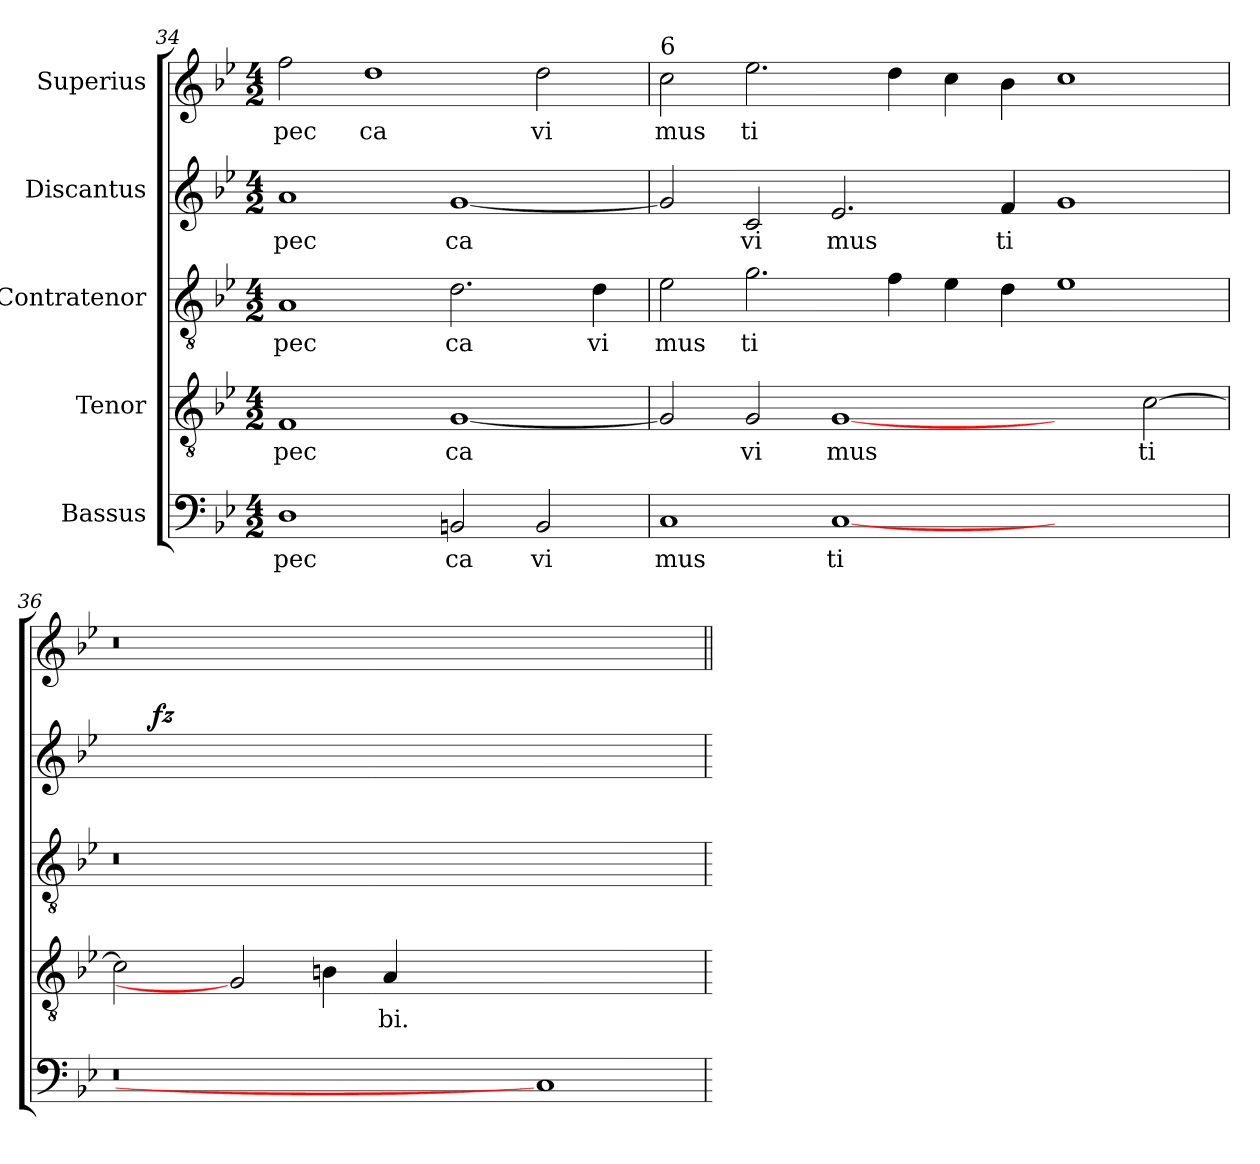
**kern	**text	**kern	**text	**kern	**text	**kern	**text	**dynam	**kern	**text
*part5	*part5	*part4	*part4	*part3	*part3	*part2	*part2	*part2	*part1	*part1
*staff5	*staff5	*staff4	*staff4	*staff3	*staff3	*staff2	*staff2	*staff2	*staff1	*staff1
*I"Bassus	*	*I"Tenor	*	*I"Contratenor	*	*I"Discantus	*	*	*I"Superius	*
*clefF4	*	*clefGv2	*	*clefGv2	*	*clefG2	*	*	*clefG2	*
*k[b-e-]	*	*k[b-e-]	*	*k[b-e-]	*	*k[b-e-]	*	*	*k[b-e-]	*
*B-:	*	*B-:	*	*B-:	*	*B-:	*	*	*B-:	*
*M4/2	*	*M4/2	*	*M4/2	*	*M4/2	*	*	*M4/2	*
=34	=34	=34	=34	=34	=34	=34	=34	=34	=34	=34
!	!LO:LY:b:cj	!	!LO:LY:b:cj	!	!LO:LY:b:cj	!	!LO:LY:b:cj	!	!	!LO:LY:b:cj
1D	pec	1F	pec	1A	pec	1a	pec	.	2ff\	pec
!	!	!	!	!	!	!	!	!	!	!LO:LY:b:cj
.	.	.	.	.	.	.	.	.	1dd	ca
!	!LO:LY:b:cj	!	!LO:LY:b:cj	!	!LO:LY:b:cj	!	!LO:LY:b:cj	!	!	!
2BBn/	ca	[<1G	ca	2.d\	ca	[<1g	ca	.	.	.
!	!LO:LY:b:cj	!	!	!	!	!	!	!	!	!LO:LY:b:cj
2BB/	vi	.	.	.	.	.	.	.	2dd\	vi
!	!	!	!	!	!LO:LY:b:cj	!	!	!	!	!
.	.	.	.	4d\	vi	.	.	.	.	.
=35	=35	=35	=35	=35	=35	=35	=35	=35	=35	=35
!	!	!	!	!	!	!	!	!	!LO:TX:a:t=6	!
!	!LO:LY:b:cj	!	!	!	!LO:LY:b:cj	!	!	!	!	!LO:LY:b:cj
1C	mus	2G/]	.	2e-\	mus	2g/]	.	.	2cc>\	mus
!	!	!	!LO:LY:b:cj	!	!LO:LY:b:cj	!	!LO:LY:b:cj	!	!	!LO:LY:b:cj
.	.	2G/	vi	2.g\	ti	2c/	vi	.	2.ee-\	ti
!	!LO:LY:b:cj	!	!LO:LY:b:cj	!	!	!	!LO:LY:b:cj	!	!	!
[1C	ti	[1G	mus	.	.	2.e-/	mus	.	.	.
.	.	.	.	4f\	.	.	.	.	4dd\	.
.	.	.	.	4e-\	.	.	.	.	4cc\	.
!	!	!	!	!	!	!	!LO:LY:b:cj	!	!	!
.	.	.	.	4d\	.	4f/	ti	.	4b-\	.
1ryy	.	2ryy	.	1e-	.	1g	.	.	1cc	.
!	!	!	!LO:LY:b:cj	!	!	!	!	!	!	!
.	.	[>2c\	ti	.	.	.	.	.	.	.
=36	=36	=36	=36	=36	=36	=36	=36	=36	=36	=36
0r	.	2c\]	.	0r	.	8ryy	.	.	0r	.
!	!	!	!	!	!	!	!	!LO:DY:b	!	!
.	.	.	.	.	.	0ryy	.	fz	.	.
.	.	2G]	.	.	.	.	.	.	.	.
.	.	4Bn\	.	.	.	.	.	.	.	.
!	!	!	!LO:LY:b	!	!	!	!	!	!	!
.	.	4A/	bi.	.	.	.	.	.	.	.
.	.	1.ryy	.	.	.	.	.	.	.	.
1C]	.	.	.	1ryy	.	.	.	.	1ryy	.
.	.	.	.	.	.	2..ryy	.	.	.	.
=	=||	=	=||	=	=||	=	=||	=||	=||	=||
*-	*-	*-	*-	*-	*-	*-	*-	*-	*-	*-
